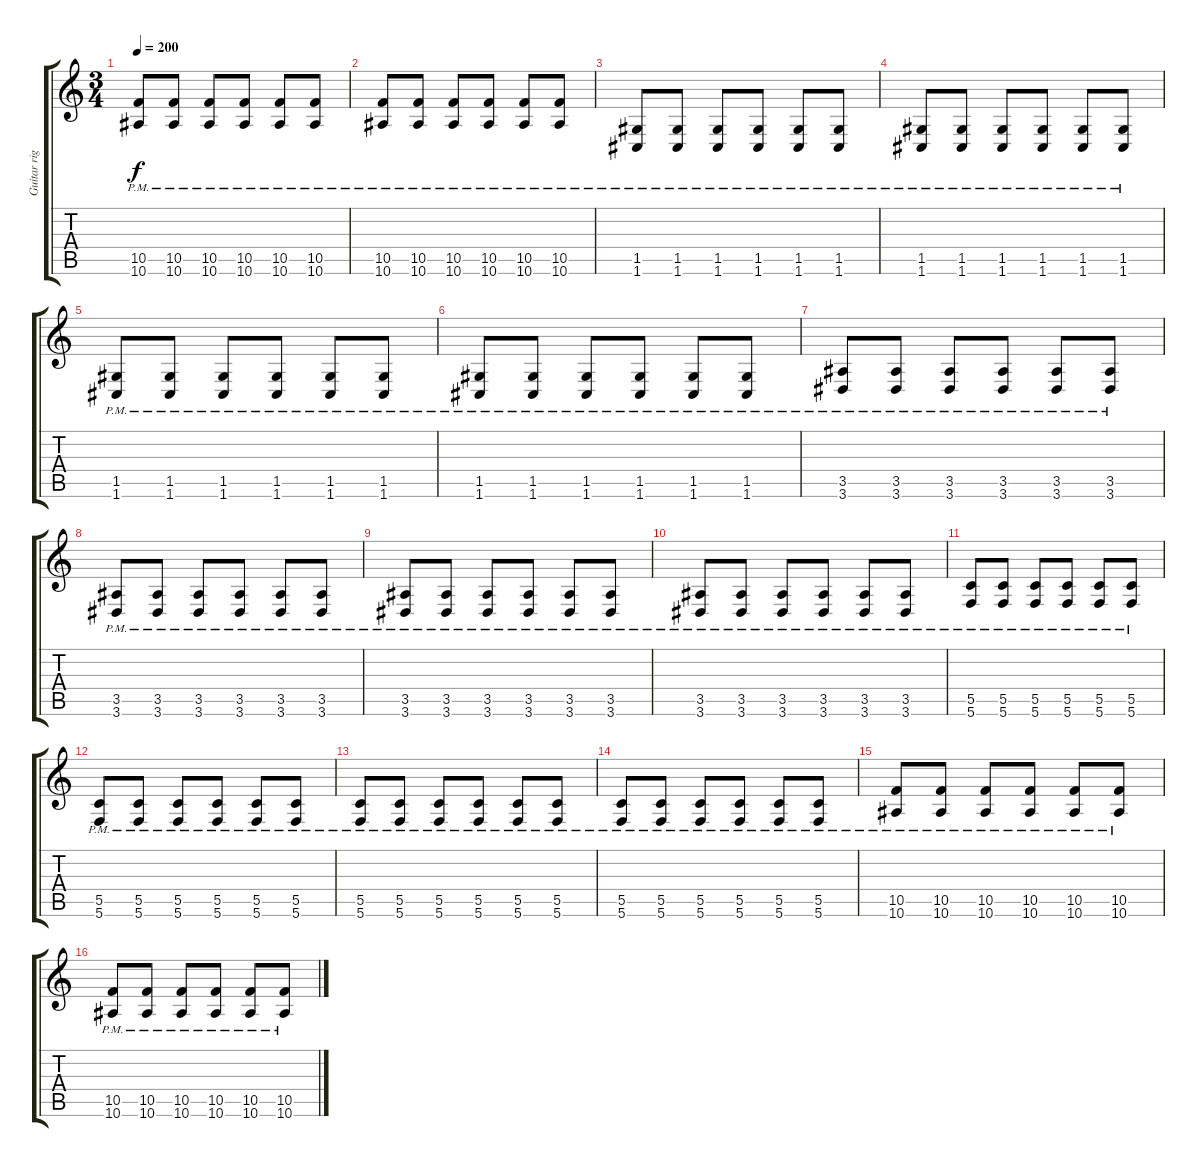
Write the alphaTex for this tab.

\track ("Guitar right" "Guitar rig") {instrument distortionguitar}
\staff {score tabs}
\tuning (D4 A3 F3 C3 G2 C2) {hide}
\ts (3 4)
\tempo 200
\clef g2
\ks c
(10.5{pm} 10.6{pm}).8{dy f} (10.5{pm} 10.6{pm}).8 (10.5{pm} 10.6{pm}).8 (10.5{pm} 10.6{pm}).8 (10.5{pm} 10.6{pm}).8 (10.5{pm} 10.6{pm}).8 |
(10.5{pm} 10.6{pm}).8 (10.5{pm} 10.6{pm}).8 (10.5{pm} 10.6{pm}).8 (10.5{pm} 10.6{pm}).8 (10.5{pm} 10.6{pm}).8 (10.5{pm} 10.6{pm}).8 |
(1.5{pm} 1.6{pm}).8 (1.5{pm} 1.6{pm}).8 (1.5{pm} 1.6{pm}).8 (1.5{pm} 1.6{pm}).8 (1.5{pm} 1.6{pm}).8 (1.5{pm} 1.6{pm}).8 |
(1.5{pm} 1.6{pm}).8 (1.5{pm} 1.6{pm}).8 (1.5{pm} 1.6{pm}).8 (1.5{pm} 1.6{pm}).8 (1.5{pm} 1.6{pm}).8 (1.5{pm} 1.6{pm}).8 |
(1.5{pm} 1.6{pm}).8 (1.5{pm} 1.6{pm}).8 (1.5{pm} 1.6{pm}).8 (1.5{pm} 1.6{pm}).8 (1.5{pm} 1.6{pm}).8 (1.5{pm} 1.6{pm}).8 |
(1.5{pm} 1.6{pm}).8 (1.5{pm} 1.6{pm}).8 (1.5{pm} 1.6{pm}).8 (1.5{pm} 1.6{pm}).8 (1.5{pm} 1.6{pm}).8 (1.5{pm} 1.6{pm}).8 |
(3.5{pm} 3.6{pm}).8 (3.5{pm} 3.6{pm}).8 (3.5{pm} 3.6{pm}).8 (3.5{pm} 3.6{pm}).8 (3.5{pm} 3.6{pm}).8 (3.5{pm} 3.6{pm}).8 |
(3.5{pm} 3.6{pm}).8 (3.5{pm} 3.6{pm}).8 (3.5{pm} 3.6{pm}).8 (3.5{pm} 3.6{pm}).8 (3.5{pm} 3.6{pm}).8 (3.5{pm} 3.6{pm}).8 |
(3.5{pm} 3.6{pm}).8 (3.5{pm} 3.6{pm}).8 (3.5{pm} 3.6{pm}).8 (3.5{pm} 3.6{pm}).8 (3.5{pm} 3.6{pm}).8 (3.5{pm} 3.6{pm}).8 |
(3.5{pm} 3.6{pm}).8 (3.5{pm} 3.6{pm}).8 (3.5{pm} 3.6{pm}).8 (3.5{pm} 3.6{pm}).8 (3.5{pm} 3.6{pm}).8 (3.5{pm} 3.6{pm}).8 |
(5.5{pm} 5.6{pm}).8 (5.5{pm} 5.6{pm}).8 (5.5{pm} 5.6{pm}).8 (5.5{pm} 5.6{pm}).8 (5.5{pm} 5.6{pm}).8 (5.5{pm} 5.6{pm}).8 |
(5.5{pm} 5.6{pm}).8 (5.5{pm} 5.6{pm}).8 (5.5{pm} 5.6{pm}).8 (5.5{pm} 5.6{pm}).8 (5.5{pm} 5.6{pm}).8 (5.5{pm} 5.6{pm}).8 |
(5.5{pm} 5.6{pm}).8 (5.5{pm} 5.6{pm}).8 (5.5{pm} 5.6{pm}).8 (5.5{pm} 5.6{pm}).8 (5.5{pm} 5.6{pm}).8 (5.5{pm} 5.6{pm}).8 |
(5.5{pm} 5.6{pm}).8 (5.5{pm} 5.6{pm}).8 (5.5{pm} 5.6{pm}).8 (5.5{pm} 5.6{pm}).8 (5.5{pm} 5.6{pm}).8 (5.5{pm} 5.6{pm}).8 |
(10.5{pm} 10.6{pm}).8 (10.5{pm} 10.6{pm}).8 (10.5{pm} 10.6{pm}).8 (10.5{pm} 10.6{pm}).8 (10.5{pm} 10.6{pm}).8 (10.5{pm} 10.6{pm}).8 |
(10.5{pm} 10.6{pm}).8 (10.5{pm} 10.6{pm}).8 (10.5{pm} 10.6{pm}).8 (10.5{pm} 10.6{pm}).8 (10.5{pm} 10.6{pm}).8 (10.5{pm} 10.6{pm}).8
